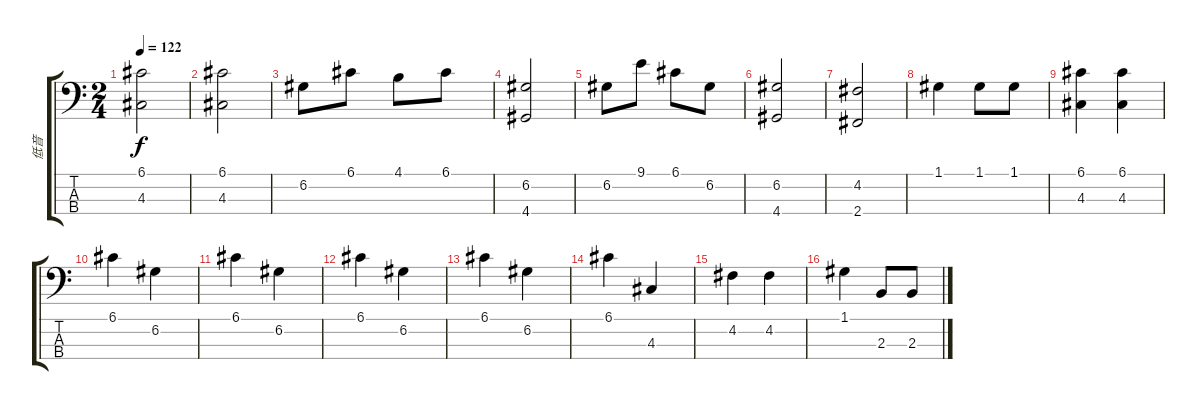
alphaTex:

\track ("低音" "低音") {instrument electricbassfinger}
\staff {score tabs}
\tuning (G2 D2 A1 E1) {hide}
\ts (2 4)
\tempo 122
\clef f4
\ks c
(6.1 4.3).2{dy f} |
(6.1 4.3).2 |
6.2.8 6.1.8 4.1.8 6.1.8 |
(6.2 4.4).2 |
6.2.8 9.1.8 6.1.8 6.2.8 |
(6.2 4.4).2 |
(4.2 2.4).2 |
1.1.4 1.1.8 1.1.8 |
(6.1 4.3).4 (6.1 4.3).4 |
6.1.4 6.2.4 |
6.1.4 6.2.4 |
6.1.4 6.2.4 |
6.1.4 6.2.4 |
6.1.4 4.3.4 |
4.2.4 4.2.4 |
1.1.4 2.3.8 2.3.8
